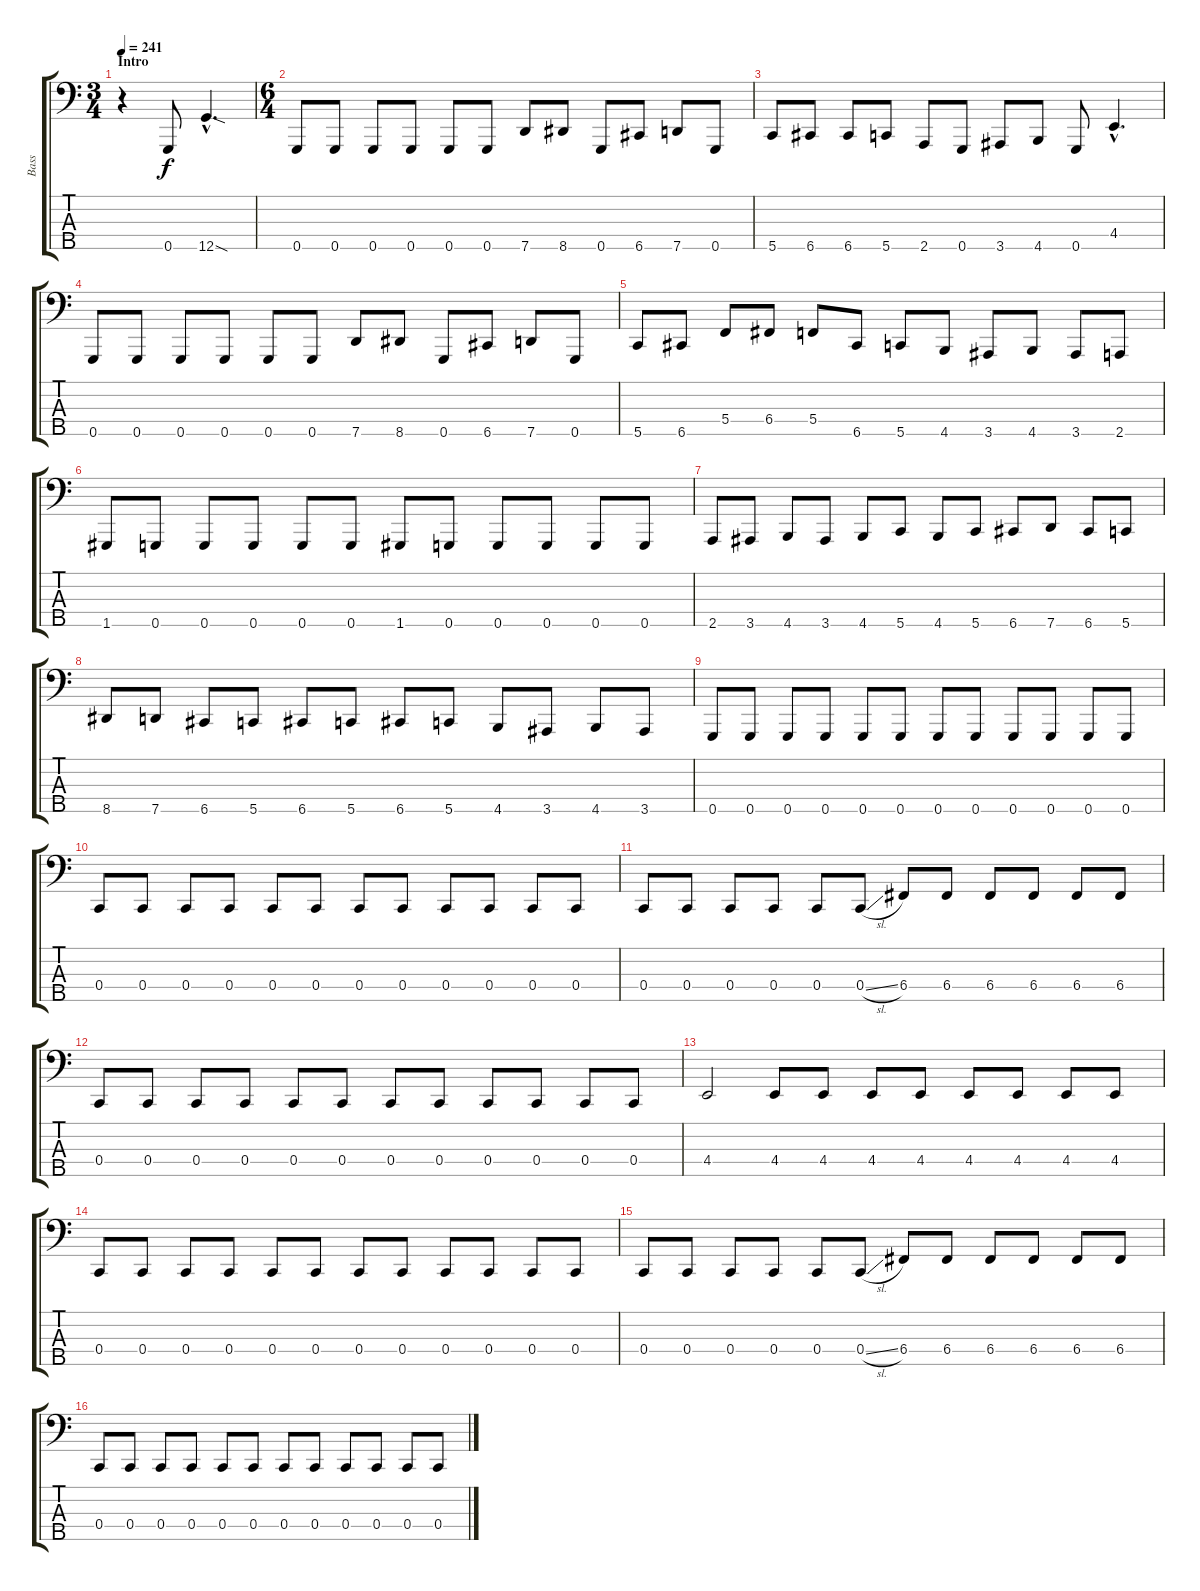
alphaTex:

\track ("Bass" "Bass") {instrument electricbasspick}
\staff {score tabs}
\tuning (E2 C2 G1 C1 G0) {hide}
\ts (3 4)
\section ("" "Intro")
\tempo 241
\clef f4
\ks c
r.4{dy f instrument electricbasspick} 0.5.8 12.5{sod hac}.4{d} |
\ts (6 4)
0.5.8 0.5.8 0.5.8 0.5.8 0.5.8 0.5.8 7.5.8 8.5.8 0.5.8 6.5.8 7.5.8 0.5.8 |
5.5.8 6.5.8 6.5.8 5.5.8 2.5.8 0.5.8 3.5.8 4.5.8 0.5.8 4.4{hac}.4{d} |
0.5.8 0.5.8 0.5.8 0.5.8 0.5.8 0.5.8 7.5.8 8.5.8 0.5.8 6.5.8 7.5.8 0.5.8 |
5.5.8 6.5.8 5.4.8 6.4.8 5.4.8 6.5.8 5.5.8 4.5.8 3.5.8 4.5.8 3.5.8 2.5.8 |
1.5.8 0.5.8 0.5.8 0.5.8 0.5.8 0.5.8 1.5.8 0.5.8 0.5.8 0.5.8 0.5.8 0.5.8 |
2.5.8 3.5.8 4.5.8 3.5.8 4.5.8 5.5.8 4.5.8 5.5.8 6.5.8 7.5.8 6.5.8 5.5.8 |
8.5.8 7.5.8 6.5.8 5.5.8 6.5.8 5.5.8 6.5.8 5.5.8 4.5.8 3.5.8 4.5.8 3.5.8 |
0.5.8 0.5.8 0.5.8 0.5.8 0.5.8 0.5.8 0.5.8 0.5.8 0.5.8 0.5.8 0.5.8 0.5.8 |
0.4.8 0.4.8 0.4.8 0.4.8 0.4.8 0.4.8 0.4.8 0.4.8 0.4.8 0.4.8 0.4.8 0.4.8 |
0.4.8 0.4.8 0.4.8 0.4.8 0.4.8 0.4{sl}.8 6.4.8 6.4.8 6.4.8 6.4.8 6.4.8 6.4.8 |
0.4.8 0.4.8 0.4.8 0.4.8 0.4.8 0.4.8 0.4.8 0.4.8 0.4.8 0.4.8 0.4.8 0.4.8 |
4.4.2 4.4.8 4.4.8 4.4.8 4.4.8 4.4.8 4.4.8 4.4.8 4.4.8 |
0.4.8 0.4.8 0.4.8 0.4.8 0.4.8 0.4.8 0.4.8 0.4.8 0.4.8 0.4.8 0.4.8 0.4.8 |
0.4.8 0.4.8 0.4.8 0.4.8 0.4.8 0.4{sl}.8 6.4.8 6.4.8 6.4.8 6.4.8 6.4.8 6.4.8 |
0.4.8 0.4.8 0.4.8 0.4.8 0.4.8 0.4.8 0.4.8 0.4.8 0.4.8 0.4.8 0.4.8 0.4.8
